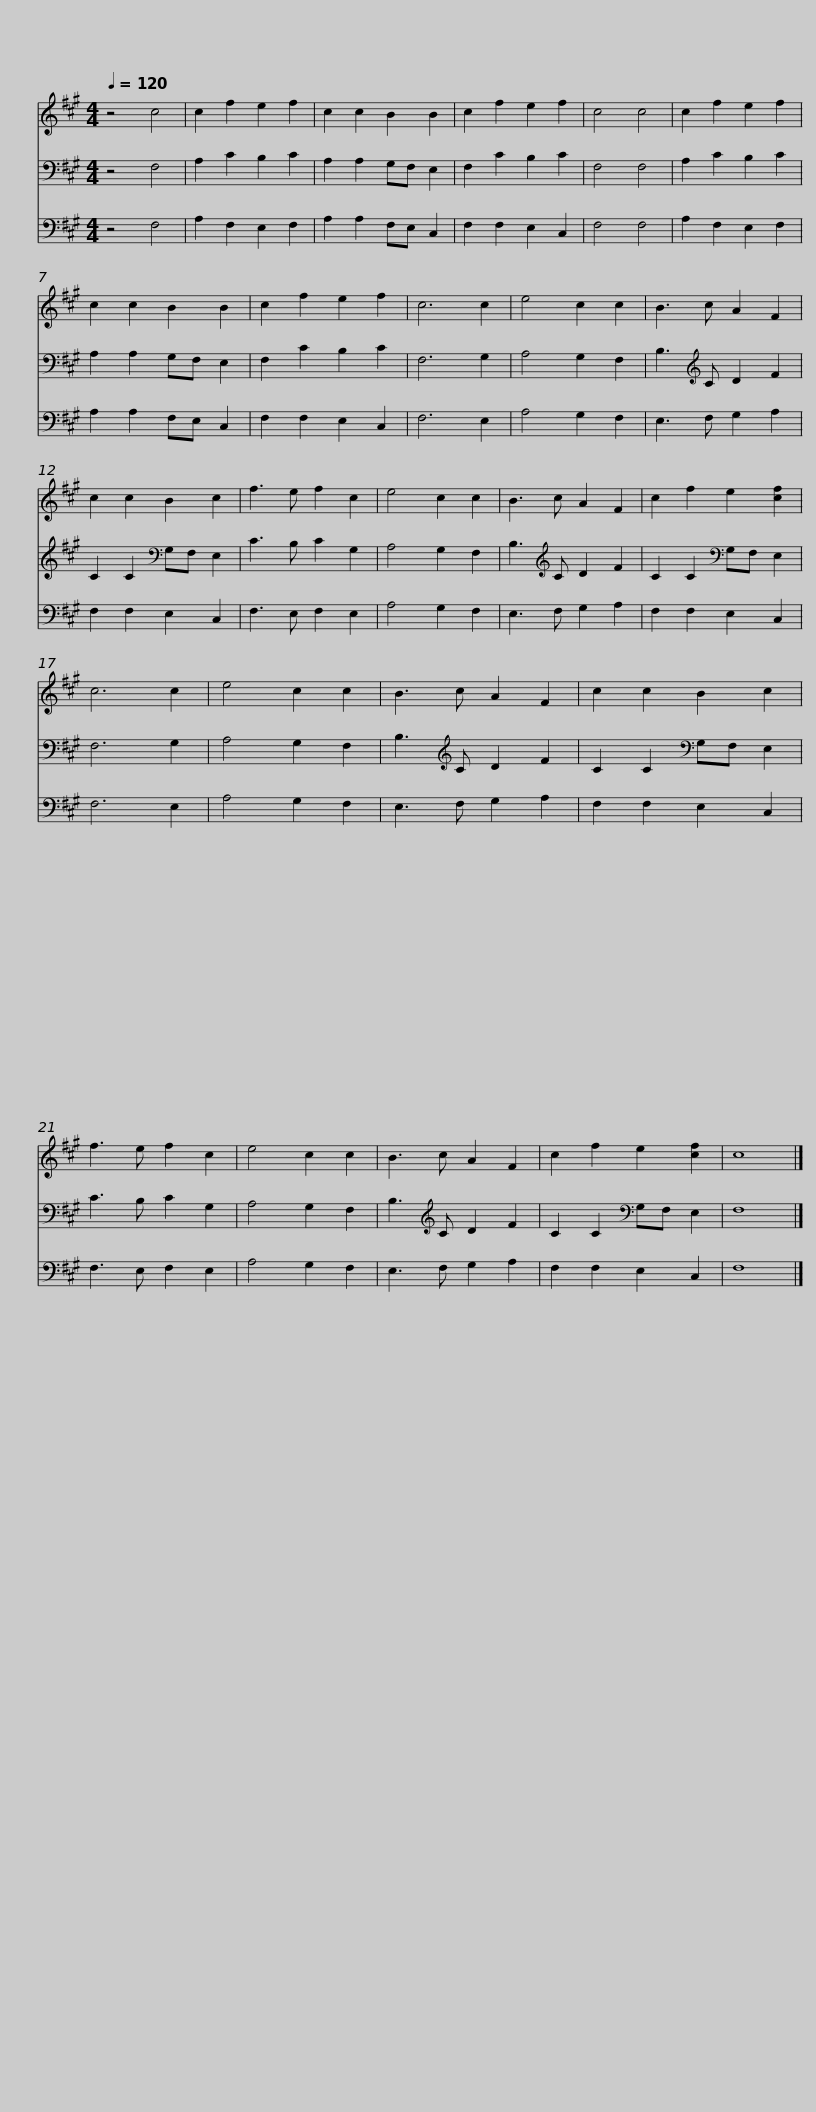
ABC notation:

X:1
%%score 1 2 3
L:1/8
Q:1/4=120
M:4/4
I:linebreak $
K:A
V:1 treble
V:2 bass
V:3 bass
V:1
 z4 c4 | c2 f2 e2 f2 | c2 c2 B2 B2 | c2 f2 e2 f2 | c4 c4 | %5
 c2 f2 e2 f2 | c2 c2 B2 B2 |$ c2 f2 e2 f2 | c6 c2 | e4 c2 c2 | %10
 B3 c A2 F2 | c2 c2 B2 c2 | f3 e f2 c2 | e4 c2 c2 | B3 c A2 F2 |$ %15
 c2 f2 e2 [cf]2 | c6 c2 | e4 c2 c2 | B3 c A2 F2 | c2 c2 B2 c2 | %20
 f3 e f2 c2 | e4 c2 c2 |$ B3 c A2 F2 | c2 f2 e2 [cf]2 | c8 |] %25
V:2
 z4 F,4 | A,2 C2 B,2 C2 | A,2 A,2 G,F, E,2 | F,2 C2 B,2 C2 | F,4 F,4 | %5
 A,2 C2 B,2 C2 | A,2 A,2 G,F, E,2 |$ F,2 C2 B,2 C2 | F,6 G,2 | A,4 G,2 F,2 | %10
 B,3[K:treble] C D2 F2 | C2 C2[K:bass] G,F, E,2 | C3 B, C2 G,2 | A,4 G,2 F,2 | B,3[K:treble] C D2 F2 |$ %15
 C2 C2[K:bass] G,F, E,2 | F,6 G,2 | A,4 G,2 F,2 | B,3[K:treble] C D2 F2 | C2 C2[K:bass] G,F, E,2 | %20
 C3 B, C2 G,2 | A,4 G,2 F,2 |$ B,3[K:treble] C D2 F2 | C2 C2[K:bass] G,F, E,2 | F,8 |] %25
V:3
 z4 F,4 | A,2 F,2 E,2 F,2 | A,2 A,2 F,E, C,2 | F,2 F,2 E,2 C,2 | F,4 F,4 | %5
 A,2 F,2 E,2 F,2 | A,2 A,2 F,E, C,2 |$ F,2 F,2 E,2 C,2 | F,6 E,2 | A,4 G,2 F,2 | %10
 E,3 F, G,2 A,2 | F,2 F,2 E,2 C,2 | F,3 E, F,2 E,2 | A,4 G,2 F,2 | E,3 F, G,2 A,2 |$ %15
 F,2 F,2 E,2 C,2 | F,6 E,2 | A,4 G,2 F,2 | E,3 F, G,2 A,2 | F,2 F,2 E,2 C,2 | %20
 F,3 E, F,2 E,2 | A,4 G,2 F,2 |$ E,3 F, G,2 A,2 | F,2 F,2 E,2 C,2 | F,8 |] %25
